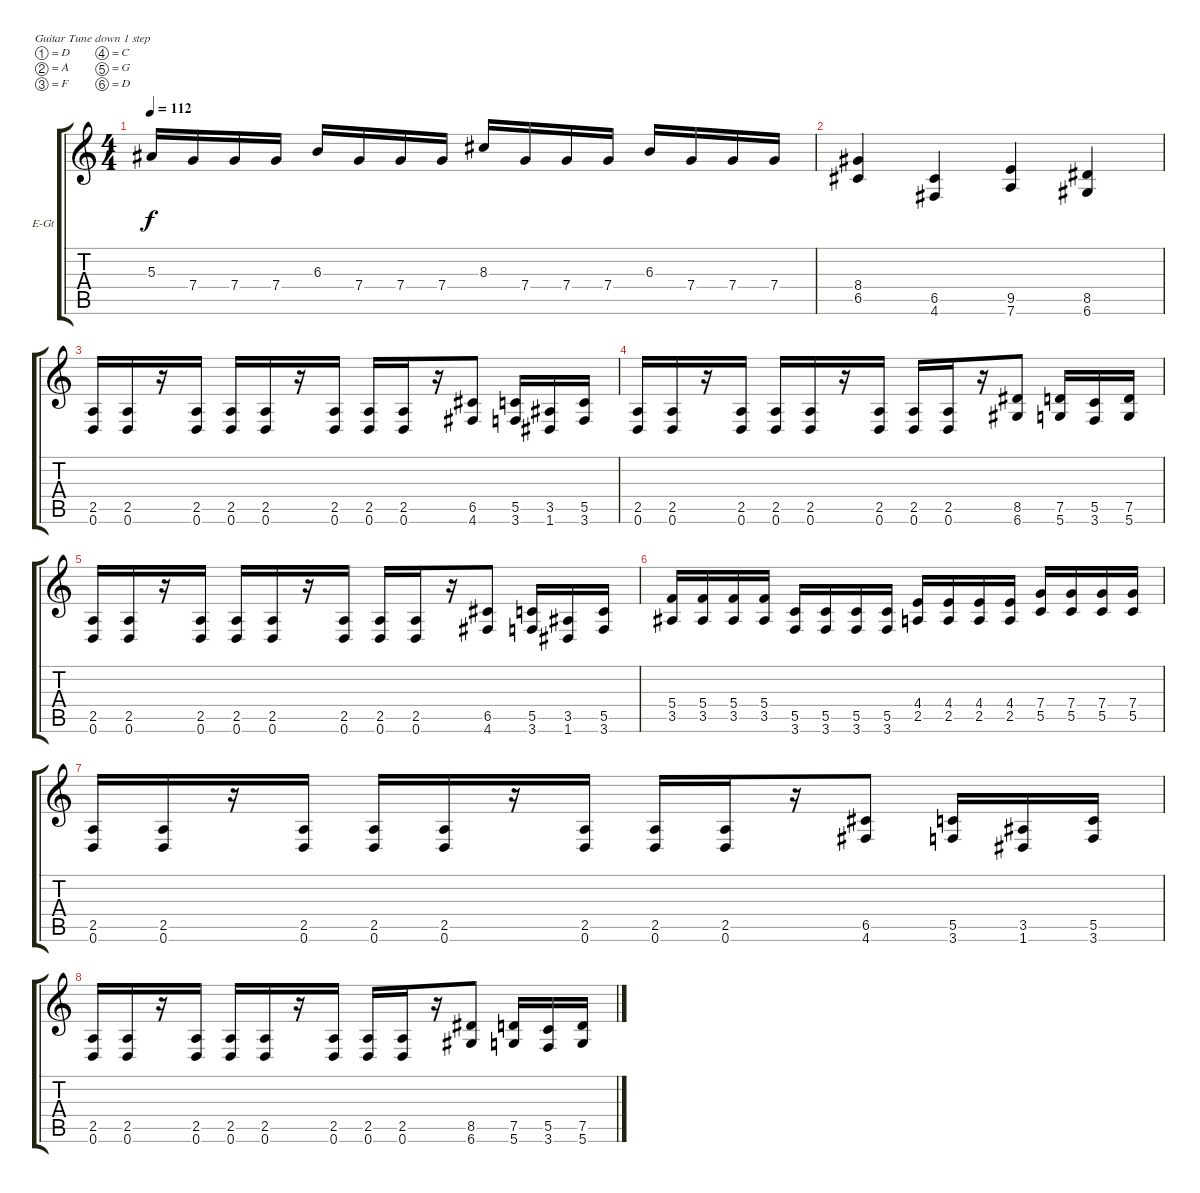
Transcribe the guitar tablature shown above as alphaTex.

\bracketExtendMode groupsimilarinstruments
\firstSystemTrackNameOrientation horizontal
\otherSystemsTrackNameOrientation horizontal
\track ("Gian" "E-Gt") {instrument distortionguitar}
\staff {score tabs}
\tuning (D4 A3 F3 C3 G2 D2)
\ts (4 4)
\tempo 112
\clef g2
\ks c
5.3.16{dy f} 7.4.16 7.4.16 7.4.16 6.3.16 7.4.16 7.4.16 7.4.16 8.3.16 7.4.16 7.4.16 7.4.16 6.3.16 7.4.16 7.4.16 7.4.16 |
(8.4 6.5).4 (6.5 4.6).4 (9.5 7.6).4 (8.5 6.6).4 |
(2.5 0.6).16 (2.5 0.6).16 r.16 (2.5 0.6).16 (2.5 0.6).16 (2.5 0.6).16 r.16 (2.5 0.6).16 (2.5 0.6).16 (2.5 0.6).16 r.16 (6.5 4.6).8 (5.5 3.6).16 (3.5 1.6).16 (5.5 3.6).16 |
(2.5 0.6).16 (2.5 0.6).16 r.16 (2.5 0.6).16 (2.5 0.6).16 (2.5 0.6).16 r.16 (2.5 0.6).16 (2.5 0.6).16 (2.5 0.6).16 r.16 (8.5 6.6).8 (7.5 5.6).16 (5.5 3.6).16 (7.5 5.6).16 |
(2.5 0.6).16 (2.5 0.6).16 r.16 (2.5 0.6).16 (2.5 0.6).16 (2.5 0.6).16 r.16 (2.5 0.6).16 (2.5 0.6).16 (2.5 0.6).16 r.16 (6.5 4.6).8 (5.5 3.6).16 (3.5 1.6).16 (5.5 3.6).16 |
(5.4 3.5).16 (5.4 3.5).16 (5.4 3.5).16 (5.4 3.5).16 (5.5 3.6).16 (5.5 3.6).16 (5.5 3.6).16 (5.5 3.6).16 (4.4 2.5).16 (4.4 2.5).16 (4.4 2.5).16 (4.4 2.5).16 (7.4 5.5).16 (7.4 5.5).16 (7.4 5.5).16 (7.4 5.5).16 |
(2.5 0.6).16 (2.5 0.6).16 r.16 (2.5 0.6).16 (2.5 0.6).16 (2.5 0.6).16 r.16 (2.5 0.6).16 (2.5 0.6).16 (2.5 0.6).16 r.16 (6.5 4.6).8 (5.5 3.6).16 (3.5 1.6).16 (5.5 3.6).16 |
(2.5 0.6).16 (2.5 0.6).16 r.16 (2.5 0.6).16 (2.5 0.6).16 (2.5 0.6).16 r.16 (2.5 0.6).16 (2.5 0.6).16 (2.5 0.6).16 r.16 (8.5 6.6).8 (7.5 5.6).16 (5.5 3.6).16 (7.5 5.6).16
